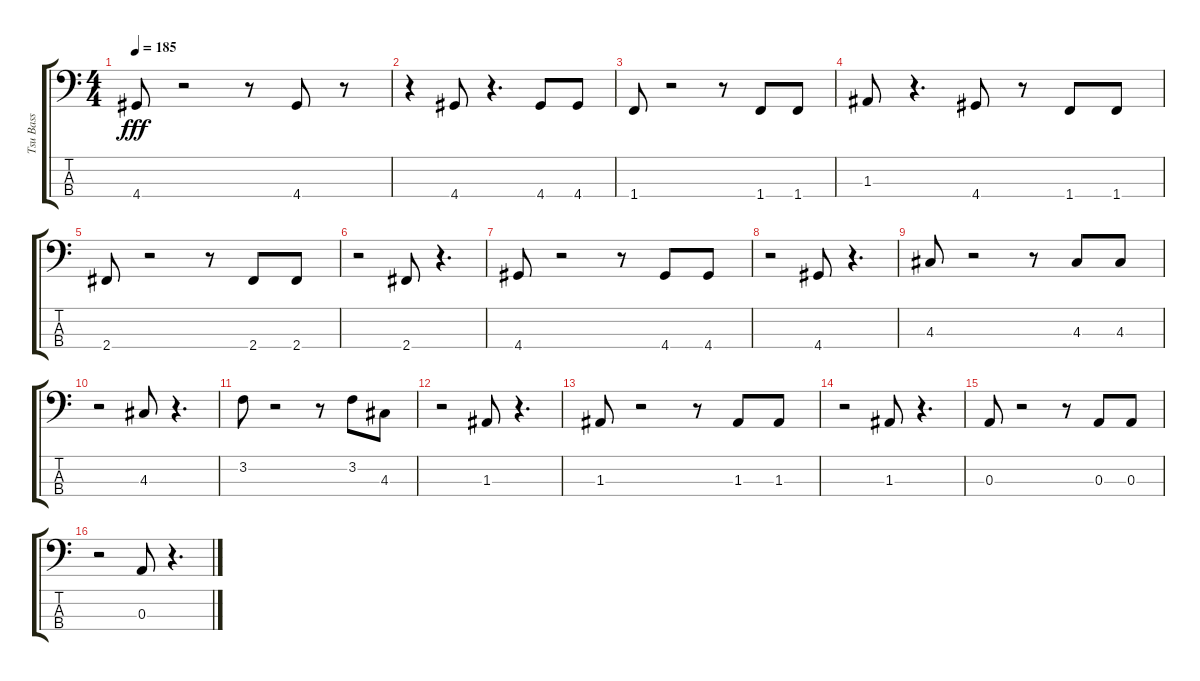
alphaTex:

\track ("Tsu Bass" "Tsu Bass") {instrument fretlessbass}
\staff {score tabs}
\tuning (G2 D2 A1 E1) {hide}
\ts (4 4)
\tempo 185
\clef f4
\ks c
4.4.8{dy fff} r.2 r.8 4.4.8 r.8 |
r.4 4.4.8 r.4{d} 4.4.8 4.4.8 |
1.4.8 r.2 r.8 1.4.8 1.4.8 |
1.3.8 r.4{d} 4.4.8 r.8 1.4.8 1.4.8 |
2.4.8 r.2 r.8 2.4.8 2.4.8 |
r.2 2.4.8 r.4{d} |
4.4.8 r.2 r.8 4.4.8 4.4.8 |
r.2 4.4.8 r.4{d} |
4.3.8 r.2 r.8 4.3.8 4.3.8 |
r.2 4.3.8 r.4{d} |
3.2.8 r.2 r.8 3.2.8 4.3.8 |
r.2 1.3.8 r.4{d} |
1.3.8 r.2 r.8 1.3.8 1.3.8 |
r.2 1.3.8 r.4{d} |
0.3.8 r.2 r.8 0.3.8 0.3.8 |
r.2 0.3.8 r.4{d}
